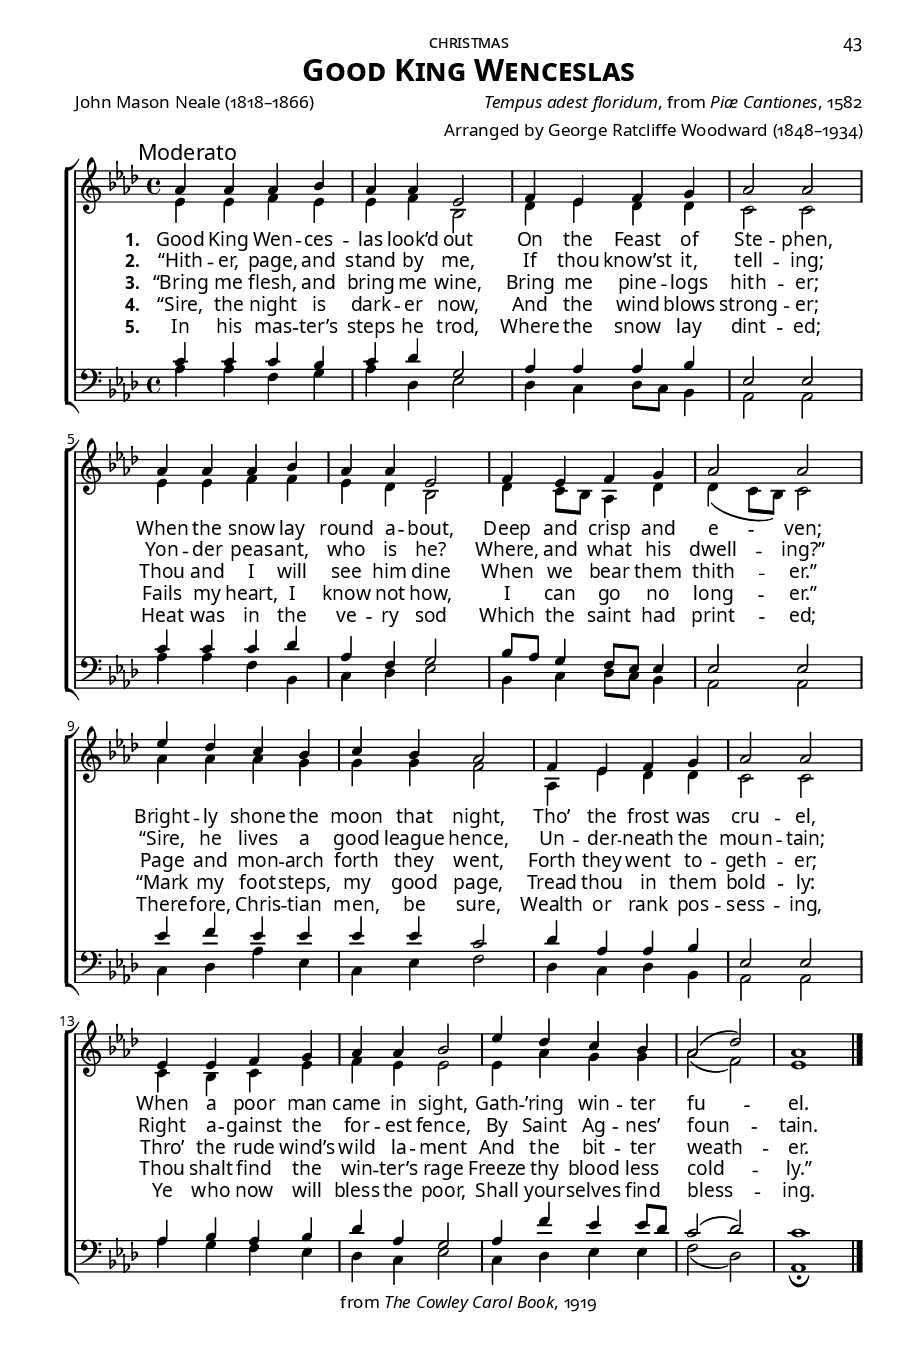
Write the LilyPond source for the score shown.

\version "2.14.2"
\include "util.ly"
\header {
  title = \markup{\override #'(font-name . "Garamond Premier Pro Semibold"){ \abs-fontsize #15 \smallCapsOldStyle"Good King Wenceslas"}}
  poet = \markup\oldStyleNum"John Mason Neale (1818–1866)"
  composer = \markup \concat{ \italic "Tempus adest floridum" ", from " \italic "Piæ Cantiones" \oldStyleNum", 1582"}
  arranger = \markup\oldStyleNum"Arranged by George Ratcliffe Woodward (1848–1934)"
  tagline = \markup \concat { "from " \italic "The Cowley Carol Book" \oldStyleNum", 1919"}
}
\paper {
  paper-height = 9\in
  paper-width = 6\in
  indent = 0\in
  %system-system-spacing = #'((basic-distance . 10) (padding . 0))
  system-system-spacing =
    #'((basic-distance . 0)
       (minimum-distance . 0)
       (padding . -15)
       (stretchability . 100))
  ragged-last-bottom = ##f
  ragged-bottom = ##f
  two-sided = ##t
  inner-margin = 0.5\in
  outer-margin = 0.25\in
  top-margin = 0.25\in
  bottom-margin = 0.25\in
  first-page-number = #043
  print-first-page-number = ##t
  headerLine = \markup{\override #'(font-name . "Garamond Premier Pro") \smallCapsOldStyle"christmas"}
  oddHeaderMarkup = \markup\fill-line{
     \override #'(font-name . "Garamond Premier Pro")\abs-fontsize #8.5
     \combine 
        \fill-line{"" \on-the-fly #print-page-number-check-first
        \oldStylePageNum""
        }
        \fill-line{\headerLine}
  }
  evenHeaderMarkup = \markup {
     \override #'(font-name . "Garamond Premier Pro")\abs-fontsize #8.5
     \combine
        \on-the-fly #print-page-number-check-first
        \oldStylePageNum""
        \fill-line{\headerLine}
  }
}
#(set-global-staff-size 15) \paper{ #(define fonts (make-pango-font-tree "GoudyOlSt BT" "Garamond Premier Pro" "Garamond Premier Pro" (/ 15 20))) }
global = {
  \key aes \major
  \time 4/4
  \override DynamicLineSpanner #'staff-padding = #0.0
  \override DynamicLineSpanner #'Y-extent = #'(0.2 . -0.2)
  \override TextScript #'staff-padding = #0.0
  \override TextScript #'Y-extent = #'(0 . -0)
}

sopMusic = \relative c'' {
  \once \override Score.RehearsalMark #'self-alignment-X = #LEFT
  \mark "Moderato"
  aes4 aes aes bes |
  aes aes ees2 |
  f4 ees f g |
  aes2 aes |
  
  aes4 aes aes bes |
  aes aes ees2 |
  f4 ees f g |
  aes2 aes |
  
  ees'4 des c bes |
  c bes aes2 |
  f4 ees f g |
  aes2 aes |
  
  ees4 ees f g |
  aes aes bes2 |
  ees4 des c bes |
  aes2( des) |
  aes1 \bar "|."
}
sopWords = \lyricmode {
  
}

altoMusic = \relative c' {
  ees4 ees f ees |
  ees f bes,2 |
  des4 ees des des |
  c2 c |
  
  ees4 ees f f |
  ees des bes2 |
  des4 c8[ bes] aes4 des |
  des( c8[ bes]) c2 |
  
  aes'4 aes aes g |
  g g f2 |
  aes,4 ees' des des |
  c2 c |
  
  c4 bes c ees |
  f ees ees2 |
  ees4 aes g g |
  aes2( f) |
  ees1 \bar "|."
}
altoWords = \lyricmode {
  \dropLyricsIX
  \set stanza = #"1. "
  Good King Wen -- ces -- las look’d out
  On the Feast of Ste -- phen,
  When the snow lay round a -- bout,
  Deep and crisp and e -- ven;
  Bright -- ly shone the moon that night,
  Tho’ the frost was cru -- el,
  When a poor man came in sight,
  Gath -- ’ring win -- ter fu -- el.
}
altoWordsII = \lyricmode {
  \dropLyricsIX
  \set stanza = #"2. "
  “Hith -- er, page, and stand by me,
  If thou know’st it, tell -- ing;
  Yon -- der peas -- ant, who is he?
  Where, and what his dwell -- ing?”
  “Sire, he lives a good league hence,
  Un -- der -- neath the moun -- tain;
  Right a -- gainst the for -- est fence,
  By Saint Ag -- nes’ foun -- tain.
}
altoWordsIII = \lyricmode {
  \dropLyricsIX
  \set stanza = #"3. "
  “Bring me flesh, and bring me wine,
  Bring me pine -- logs hith -- er;
  Thou and I will see him dine
  When we bear them thith -- er.”
  Page and mon -- arch forth they went,
  Forth they went to -- geth -- er;
  Thro’ the rude wind’s wild la -- ment
  And the bit -- ter weath -- er.
}
altoWordsIV = \lyricmode {
  \dropLyricsIX
  \set stanza = #"4. "
  “Sire, the night is dark -- er now,
  And the wind blows strong -- er;
  Fails my heart, I know not how,
  I can go no long -- er.”
  “Mark my foot -- steps, my good page,
  Tread thou in them bold -- ly:
  Thou shalt find the win -- ter’s rage
  Freeze thy blood less cold -- ly.”
}
altoWordsV = \lyricmode {
  \dropLyricsIX
  \set stanza = #"5. "
  In his mas -- ter’s steps he trod,
  Where the snow lay dint -- ed;
  Heat was in the ve -- ry sod
  Which the saint had print -- ed;
  There -- fore, Chris -- tian men, be sure,
  Wealth or rank pos -- sess -- ing,
  Ye who now will bless the poor,
  Shall your -- selves find bless -- ing.
}
tenorMusic = \relative c' {
  c4 c c bes |
  c des g,2 |
  aes4 aes aes bes |
  ees,2 ees |
  
  c'4 c c des |
  aes f g2 |
  bes8[ aes] g4 f8[ ees] ees4 |
  ees2 ees |
  
  ees'4 f ees ees |
  ees ees c2 |
  des4 aes aes bes |
  ees,2 ees |
  
  aes4 bes aes bes |
  des aes g2 |
  aes4 f' ees ees8[ des] |
  c2( des)
  c1 \bar "|."
}
tenorWords = \lyricmode {

}

bassMusic = \relative c' {
  aes4 aes f g |
  aes des, ees2 |
  des4 c des8[ c] bes4 |
  aes2 aes |
  
  aes'4 aes f bes, |
  c des ees2 |
  bes4 c des8[ c] bes4 |
  aes2 aes |
  
  c4 des aes' ees |
  c ees f2 |
  des4 c des bes |
  aes2 aes |
  
  aes'4 g f ees |
  des4 c ees2 |
  c4 des ees ees |
  f2( des) |
  aes1\fermata \bar "|."
}
bassWords = \lyricmode {

}

\score {
  <<
   \new ChoirStaff <<
%    \new Lyrics = sopranos \with { \override VerticalAxisGroup #'nonstaff-relatedstaff-spacing = #'((basic-distance . 1)) }
    \new Staff = women <<
      \new Voice = "sopranos" { \voiceOne << \global \sopMusic >> }
      \new Voice = "altos" { \voiceTwo << \global \altoMusic >> }
    >>
    \new Lyrics \with { alignAboveContext = #"women" \override VerticalAxisGroup #'nonstaff-relatedstaff-spacing = #'((basic-distance . 1))} \lyricsto "sopranos" \sopWords
    \new Lyrics = "altosV"  \with { alignBelowContext = #"women" } \lyricsto "sopranos" \altoWordsV
    \new Lyrics = "altosIV"  \with { alignBelowContext = #"women" } \lyricsto "sopranos" \altoWordsIV
    \new Lyrics = "altosIII"  \with { alignBelowContext = #"women" } \lyricsto "sopranos" \altoWordsIII
    \new Lyrics = "altosII"  \with { alignBelowContext = #"women" } \lyricsto "sopranos" \altoWordsII
    \new Lyrics = "altos"  \with { alignBelowContext = #"women" \override VerticalAxisGroup #'nonstaff-relatedstaff-spacing = #'((padding . -0.5)) } \lyricsto "sopranos" \altoWords
   \new Staff = men <<
      \clef bass
      \new Voice = "tenors" { \voiceOne << \global \tenorMusic >> }
      \new Voice = "basses" { \voiceTwo << \global \bassMusic >> }
    >>
    \new Lyrics \with { alignAboveContext = #"men" \override VerticalAxisGroup #'nonstaff-relatedstaff-spacing = #'((basic-distance . 1)) } \lyricsto "tenors" \tenorWords
    \new Lyrics \with { alignBelowContext = #"men" \override VerticalAxisGroup #'nonstaff-relatedstaff-spacing = #'((basic-distance . 1)) } \lyricsto "basses" \bassWords
  >>
%    \new PianoStaff << \new Staff { \new Voice { \pianoRH } } \new Staff { \clef "bass" \pianoLH } >>
  >>
  \layout {
    \context {
      \Score
      %\override SpacingSpanner #'base-shortest-duration = #(ly:make-moment 1 8)
      %\override SpacingSpanner #'common-shortest-duration = #(ly:make-moment 1 4)
    }
    \context {
      % Remove all empty staves
      % \Staff \RemoveEmptyStaves \override VerticalAxisGroup #'remove-first = ##t
    }
  }
  \midi {
    %\tempo 4 = 90
    \set Staff.midiInstrument = "flute"
  
    \context {
      \Voice
      \remove "Dynamic_performer"
    }
  }
}
